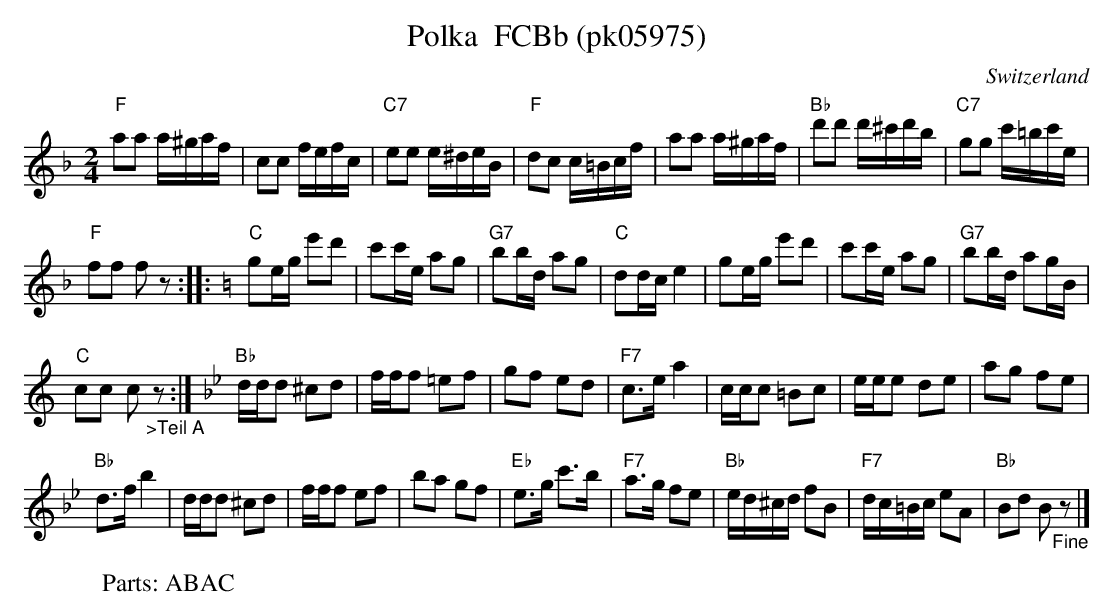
X:1
T: Polka  FCBb (pk05975)
O:Switzerland
M:2/4
L:1/16
K:F major
"F"a2a2 a^gaf | c2c2 fefc | "C7"e2e2 e^deB | "F"d2c2 c=Bcf | a2a2 a^gaf | "Bb"d'2d'2 d'^c'd'b | "C7"g2g2 c'=bc'e |
"F"f2f2 f2z2:: [K:C] "C"g2eg e'2d'2 | c'2c'e a2g2 |  "G7"b2bd a2g2 | "C"d2dc e4 | g2eg e'2d'2 | c'2c'e a2g2 |  "G7"b2bd a2gB |
"C"c2c2 c2"_>Teil A"z2 :| [K:Bb] "Bb"ddd2 ^c2d2 | fff2 =e2f2 | g2f2 e2d2 | "F7"c3ea4 | ccc2 =B2c2 | eee2 d2e2 | a2g2 f2e2 |
"Bb"d3fb4 | ddd2 ^c2d2 | fff2 e2f2 | b2a2 g2f2 | "Eb"e3g c'3b | "F7"a3g f2e2 | "Bb"ed^cd f2B2 | "F7"dc=Bc e2A2 | "Bb"B2d2 B2"_Fine"z2 |]
W:Parts: ABAC
